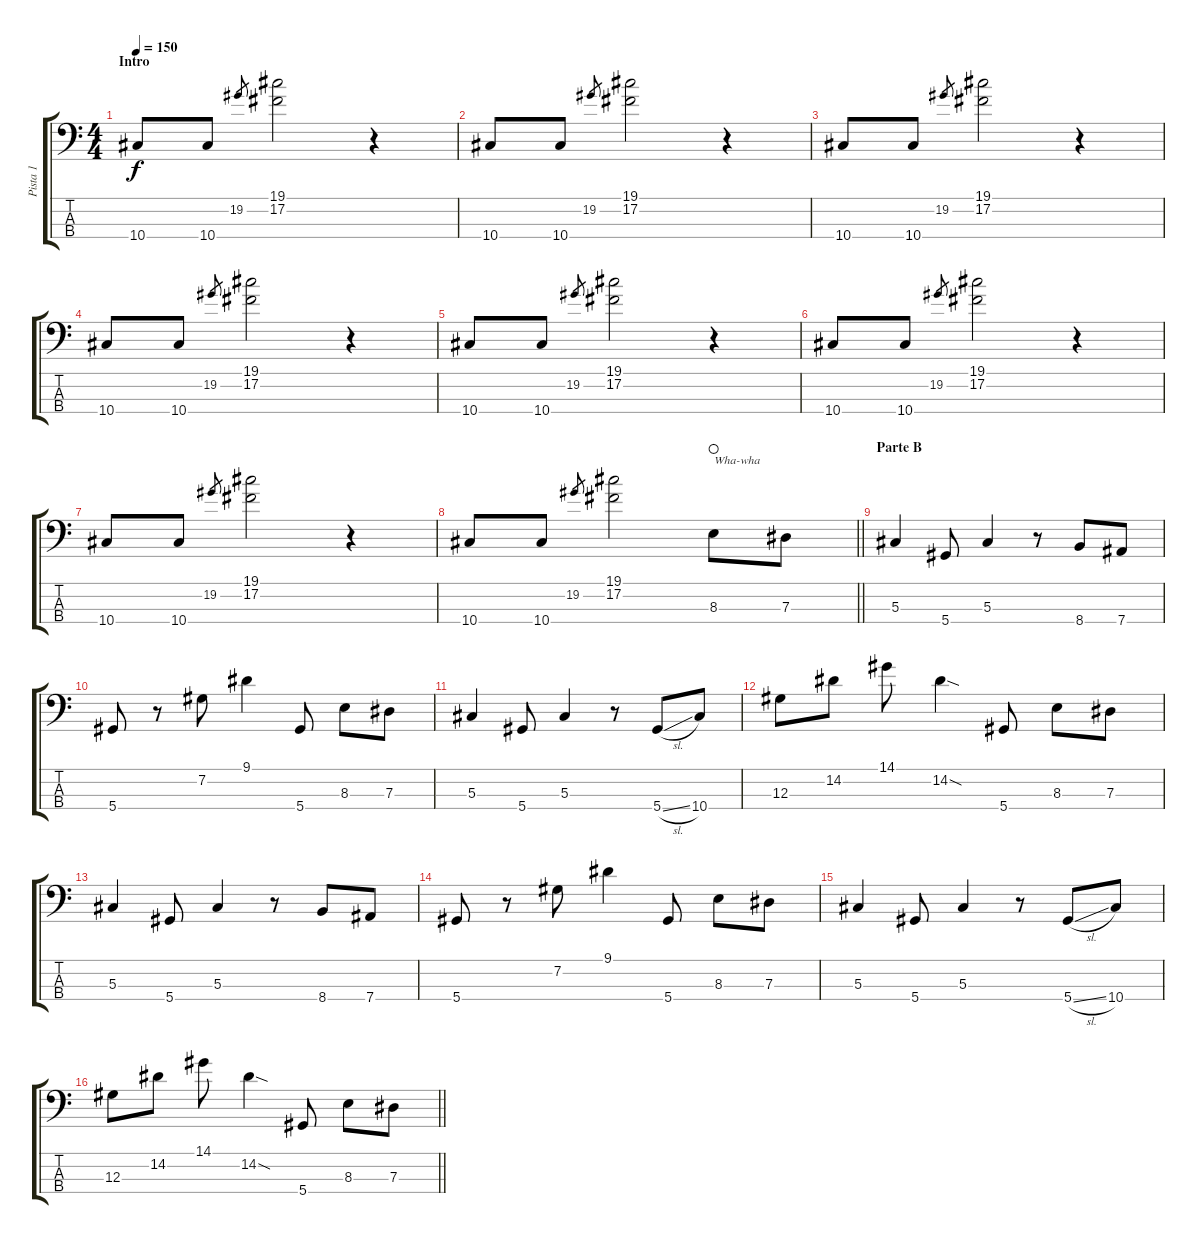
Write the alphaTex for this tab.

\track ("Pista 1" "Pista 1") {instrument electricbassfinger}
\staff {score tabs}
\tuning (Gb2 Db2 Ab1 Eb1) {hide}
\ts (4 4)
\section ("" "Intro")
\tempo 150
\clef f4
\ks c
10.4.8{dy f} 10.4.8 19.2.8{gr} (19.1 17.2).2 r.4 |
10.4.8 10.4.8 19.2.8{gr} (19.1 17.2).2 r.4 |
10.4.8 10.4.8 19.2.8{gr} (19.1 17.2).2 r.4 |
10.4.8 10.4.8 19.2.8{gr} (19.1 17.2).2 r.4 |
10.4.8 10.4.8 19.2.8{gr} (19.1 17.2).2 r.4 |
10.4.8 10.4.8 19.2.8{gr} (19.1 17.2).2 r.4 |
10.4.8 10.4.8 19.2.8{gr} (19.1 17.2).2 r.4 |
\barLineRight lightlight
10.4.8 10.4.8 19.2.8{gr} (19.1 17.2).2 8.3.8{txt "Wha-wha" waho} 7.3.8 |
\section ("" "Parte B")
5.3.4 5.4.8 5.3.4 r.8 8.4.8 7.4.8 |
5.4.8 r.8 7.2.8 9.1.4 5.4.8 8.3.8 7.3.8 |
5.3.4 5.4.8 5.3.4 r.8 5.4{sl}.8 10.4.8 |
12.3.8 14.2.8 14.1.8 14.2{sod}.4 5.4.8 8.3.8 7.3.8 |
5.3.4 5.4.8 5.3.4 r.8 8.4.8 7.4.8 |
5.4.8 r.8 7.2.8 9.1.4 5.4.8 8.3.8 7.3.8 |
5.3.4 5.4.8 5.3.4 r.8 5.4{sl}.8 10.4.8 |
\barLineRight lightlight
12.3.8 14.2.8 14.1.8 14.2{sod}.4 5.4.8 8.3.8 7.3.8
